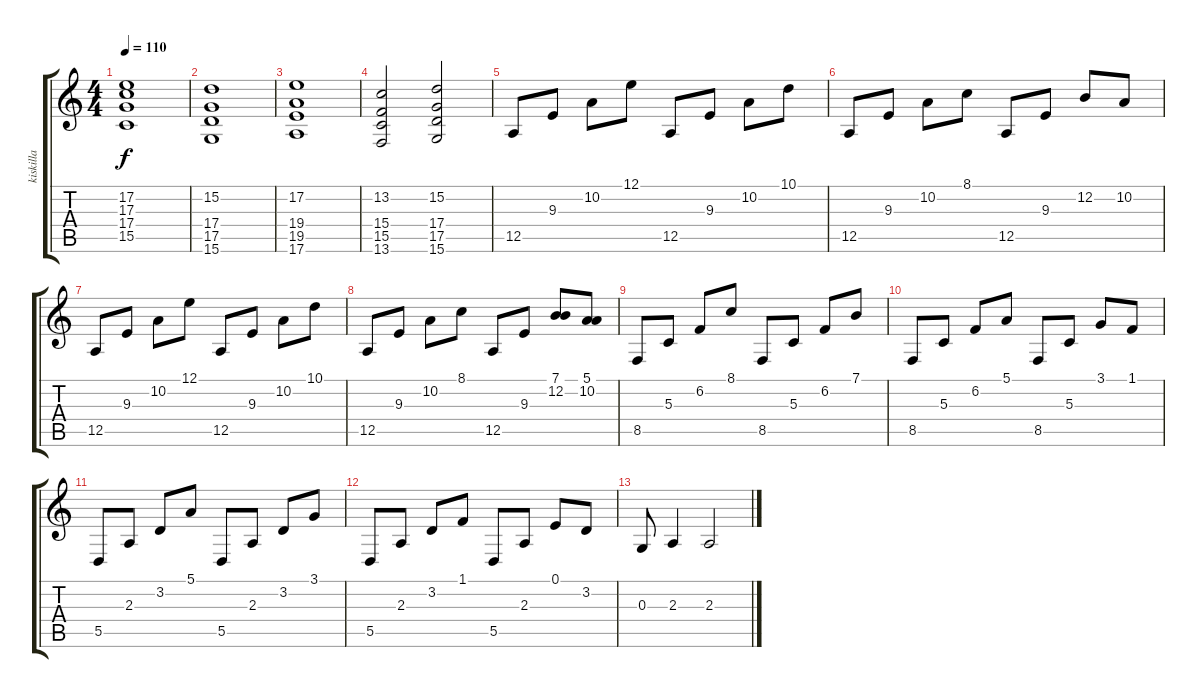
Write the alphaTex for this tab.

\track ("kiskilla" "kiskilla") {instrument rockorgan}
\staff {score tabs}
\tuning (E4 B3 G3 D3 A2 E2) {hide}
\ts (4 4)
\tempo 110
\clef g2
\ks c
(17.2 17.3 17.4 15.5).1{dy f} |
(15.2 17.4 17.5 15.6).1 |
(17.2 19.4 19.5 17.6).1 |
(13.2 15.4 15.5 13.6).2 (15.2 17.4 17.5 15.6).2 |
12.5.8{volume 10 instrument harpsichord} 9.3.8 10.2.8 12.1.8 12.5.8 9.3.8 10.2.8 10.1.8 |
12.5.8 9.3.8 10.2.8 8.1.8 12.5.8 9.3.8 12.2.8 10.2.8 |
12.5.8 9.3.8 10.2.8 12.1.8 12.5.8 9.3.8 10.2.8 10.1.8 |
12.5.8 9.3.8 10.2.8 8.1.8 12.5.8 9.3.8 (7.1 12.2).8 (5.1 10.2).8 |
8.5.8 5.3.8 6.2.8 8.1.8 8.5.8 5.3.8 6.2.8 7.1.8 |
8.5.8 5.3.8 6.2.8 5.1.8 8.5.8 5.3.8 3.1.8 1.1.8 |
5.5.8 2.3.8 3.2.8 5.1.8 5.5.8 2.3.8 3.2.8 3.1.8 |
5.5.8 2.3.8 3.2.8 1.1.8 5.5.8 2.3.8 0.1.8 3.2.8 |
0.3.8 2.3.4 2.3.2
